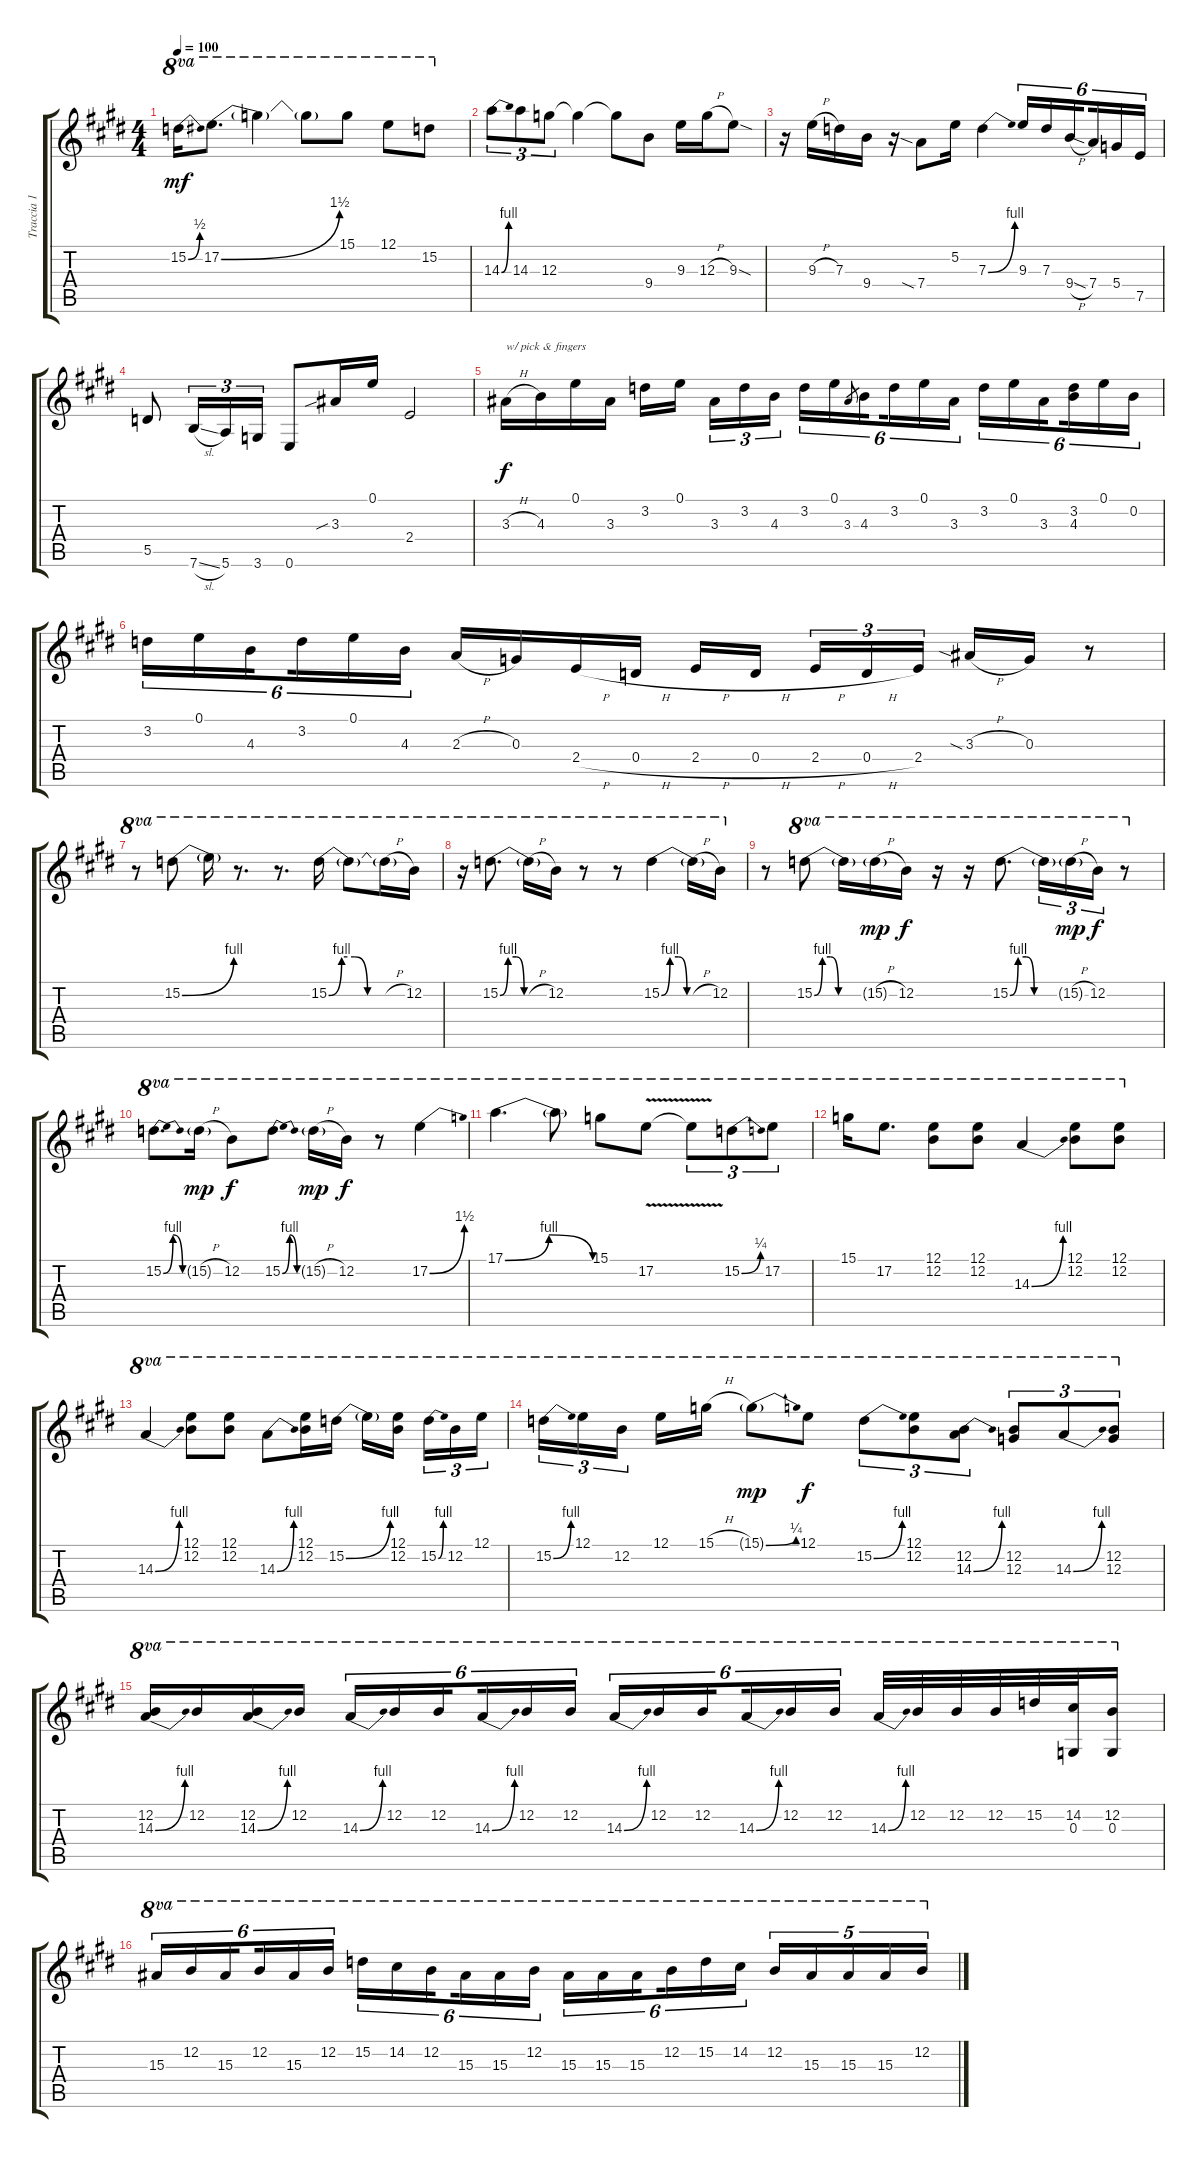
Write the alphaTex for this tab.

\track ("Traccia 1" "Traccia 1") {instrument overdrivenguitar}
\staff {score tabs}
\tuning (E4 B3 G3 D3 A2 E2) {hide}
\ts (4 4)
\tempo 100
\clef g2
\ks e
15.2{be (bend 0 0 60 2)}.16{ot 8va dy mf} 17.2{be (bend 0 0 60 6)}.8{d ot 8va} 17.2{t}.4{ot 8va} 17.2{t}.8{ot 8va} 15.1.8{ot 8va} 12.1.8{ot 8va} 15.2.8{ot 8va} |
14.3{be (bend 0 0 60 4)}.8{tu (3 2)} 14.3.8{tu (3 2)} 12.3.8{tu (3 2)} 12.3{t}.4 12.3{t}.8 9.4.8 9.3.16 12.3{h}.16 9.3{sod}.8 |
r.16 9.3{h}.16 7.3.16 9.4.16 r.16 7.4{sia}.8 5.2.16 7.3{be (bend 0 0 60 4)}.4 9.3.16{tu (6 4)} 7.3.16{tu (6 4)} 9.4{h}.16{tu (6 4) beam splitsecondary} 7.4{sia}.16{tu (6 4)} 5.4.16{tu (6 4)} 7.5.16{tu (6 4)} |
5.5.8 7.6{sl}.16{tu (3 2)} 5.6.16{tu (3 2)} 3.6.16{tu (3 2)} 0.6.8 3.3{sib}.16 0.1.16 2.4.2 |
3.3{h}.16{txt "w/ pick & fingers" dy f} 4.3.16 0.1.16 3.3.16 3.2.16 0.1.16{beam splitsecondary} 3.3.16{tu (3 2)} 3.2.16{tu (3 2)} 4.3.16{tu (3 2)} 3.2.16{tu (6 4)} 0.1.16{tu (6 4)} 3.3.8{gr} 4.3.16{tu (6 4) beam splitsecondary} 3.2.16{tu (6 4)} 0.1.16{tu (6 4)} 3.3.16{tu (6 4)} 3.2.16{tu (6 4)} 0.1.16{tu (6 4)} 3.3.16{tu (6 4) beam splitsecondary} (3.2 4.3).16{tu (6 4)} 0.1.16{tu (6 4)} 0.2.16{tu (6 4)} |
3.2.16{tu (6 4)} 0.1.16{tu (6 4)} 4.3.16{tu (6 4) beam splitsecondary} 3.2.16{tu (6 4)} 0.1.16{tu (6 4)} 4.3.16{tu (6 4)} 2.3{h}.16 0.3.16 2.4{h}.16 0.4{h}.16 2.4{h}.16 0.4{h}.16{beam splitsecondary} 2.4{h}.16{tu (3 2)} 0.4{h}.16{tu (3 2)} 2.4.16{tu (3 2)} 3.3{sia h}.16 0.3.16 r.8 |
r.8{ot 8va} 15.2{be (bend 0 0 60 4)}.8{ot 8va} 15.2{t}.16{ot 8va} r.8{d ot 8va} r.8{d ot 8va} 15.2{be (custom 0 0 10 4 20 4 30 0 60 0)}.16{ot 8va} 15.2{t}.8{ot 8va} 15.2{h t}.16{ot 8va} 12.2.16{ot 8va} |
r.16{ot 8va} 15.2{be (custom 0 0 10 4 20 4 30 0 60 0)}.8{d ot 8va} 15.2{h t}.16{ot 8va} 12.2.16{ot 8va} r.8{ot 8va} r.8{ot 8va} 15.2{be (custom 0 0 10 4 20 4 30 0 60 0)}.4{ot 8va} 15.2{h t}.16{ot 8va} 12.2.16{ot 8va} |
r.8 15.2{be (custom 0 0 10 4 20 4 30 0 60 0)}.8{ot 8va} 15.2{t}.16{ot 8va} 15.2{h g}.16{ot 8va dy mp} 12.2.16{ot 8va dy f} r.16{ot 8va} r.16{ot 8va} 15.2{be (custom 0 0 10 4 20 4 30 0 60 0)}.8{d ot 8va} 15.2{t}.16{tu (3 2) ot 8va} 15.2{h g}.16{tu (3 2) ot 8va dy mp} 12.2.16{tu (3 2) ot 8va dy f} r.8{ot 8va} |
15.2{be (bendrelease 0 0 10 4 20 4 60 0)}.8{d ot 8va} 15.2{h g}.16{ot 8va dy mp} 12.2.8{ot 8va dy f} 15.2{be (bendrelease 0 0 10 4 20 4 60 0)}.8{ot 8va} 15.2{h g}.16{ot 8va dy mp} 12.2.16{ot 8va dy f} r.8{ot 8va} 17.2{be (bend 0 0 60 6)}.4{ot 8va} |
17.1{be (bendrelease 0 0 10 4 20 4 60 0)}.4{d ot 8va} 17.1{t}.8{ot 8va} 15.1.8{ot 8va} 17.2{v}.8{ot 8va} 17.2{t}.8{tu (3 2) ot 8va} 15.2{be (bend 0 0 60 1)}.8{tu (3 2) ot 8va} 17.2.8{tu (3 2) ot 8va} |
15.1.16{ot 8va} 17.2.8{d ot 8va} (12.1 12.2).8{ot 8va} (12.1 12.2).8{ot 8va} 14.3{be (bend 0 0 60 4)}.4{ot 8va} (12.1 12.2).8{ot 8va} (12.1 12.2).8{ot 8va} |
14.3{be (bend 0 0 60 4)}.4{ot 8va} (12.1 12.2).8{ot 8va} (12.1 12.2).8{ot 8va} 14.3{be (bend 0 0 60 4)}.8{ot 8va} (12.1 12.2).16{ot 8va} 15.2{be (bend 0 0 60 4)}.16{ot 8va} 15.2{t}.16{ot 8va} (12.1 12.2).16{ot 8va beam splitsecondary} 15.2{be (bend 0 0 60 4)}.16{tu (3 2) ot 8va} 12.2.16{tu (3 2) ot 8va} 12.1.16{tu (3 2) ot 8va} |
15.2{be (bend 0 0 60 4)}.16{tu (3 2) ot 8va} 12.1.16{tu (3 2) ot 8va} 12.2.16{tu (3 2) ot 8va beam splitsecondary} 12.1.16{ot 8va} 15.1{h}.16{ot 8va} 15.1{be (bend 0 0 60 1) g}.8{ot 8va dy mp} 12.1.8{ot 8va dy f} 15.2{be (bend 0 0 60 4)}.8{tu (3 2) ot 8va} (12.1 12.2).8{tu (3 2) ot 8va} (12.2 14.3{be (bend 0 0 60 4)}).8{tu (3 2) ot 8va} (12.2 12.3).8{tu (3 2) ot 8va} 14.3{be (bend 0 0 60 4)}.8{tu (3 2) ot 8va} (12.2 12.3).8{tu (3 2) ot 8va} |
(12.2 14.3{be (bend 0 0 60 4)}).16{ot 8va} 12.2.16{ot 8va} (12.2 14.3{be (bend 0 0 60 4)}).16{ot 8va} 12.2.16{ot 8va} 14.3{be (bend 0 0 60 4)}.16{tu (6 4) ot 8va} 12.2.16{tu (6 4) ot 8va} 12.2.16{tu (6 4) ot 8va beam splitsecondary} 14.3{be (bend 0 0 60 4)}.16{tu (6 4) ot 8va} 12.2.16{tu (6 4) ot 8va} 12.2.16{tu (6 4) ot 8va} 14.3{be (bend 0 0 60 4)}.16{tu (6 4) ot 8va} 12.2.16{tu (6 4) ot 8va} 12.2.16{tu (6 4) ot 8va beam splitsecondary} 14.3{be (bend 0 0 60 4)}.16{tu (6 4) ot 8va} 12.2.16{tu (6 4) ot 8va} 12.2.16{tu (6 4) ot 8va} 14.3{be (bend 0 0 60 4)}.32{ot 8va} 12.2.32{ot 8va} 12.2.32{ot 8va} 12.2.32{ot 8va} 15.2.32{ot 8va} (14.2 0.3).32{ot 8va} (12.2 0.3).16{ot 8va} |
15.3.16{tu (6 4) ot 8va} 12.2.16{tu (6 4) ot 8va} 15.3.16{tu (6 4) ot 8va beam splitsecondary} 12.2.16{tu (6 4) ot 8va} 15.3.16{tu (6 4) ot 8va} 12.2.16{tu (6 4) ot 8va} 15.2.16{tu (6 4) ot 8va} 14.2.16{tu (6 4) ot 8va} 12.2.16{tu (6 4) ot 8va beam splitsecondary} 15.3.16{tu (6 4) ot 8va} 15.3.16{tu (6 4) ot 8va} 12.2.16{tu (6 4) ot 8va} 15.3.16{tu (6 4) ot 8va} 15.3.16{tu (6 4) ot 8va} 15.3.16{tu (6 4) ot 8va beam splitsecondary} 12.2.16{tu (6 4) ot 8va} 15.2.16{tu (6 4) ot 8va} 14.2.16{tu (6 4) ot 8va} 12.2.16{tu (5 4) ot 8va} 15.3.16{tu (5 4) ot 8va} 15.3.16{tu (5 4) ot 8va} 15.3.16{tu (5 4) ot 8va} 12.2.16{tu (5 4) ot 8va}
